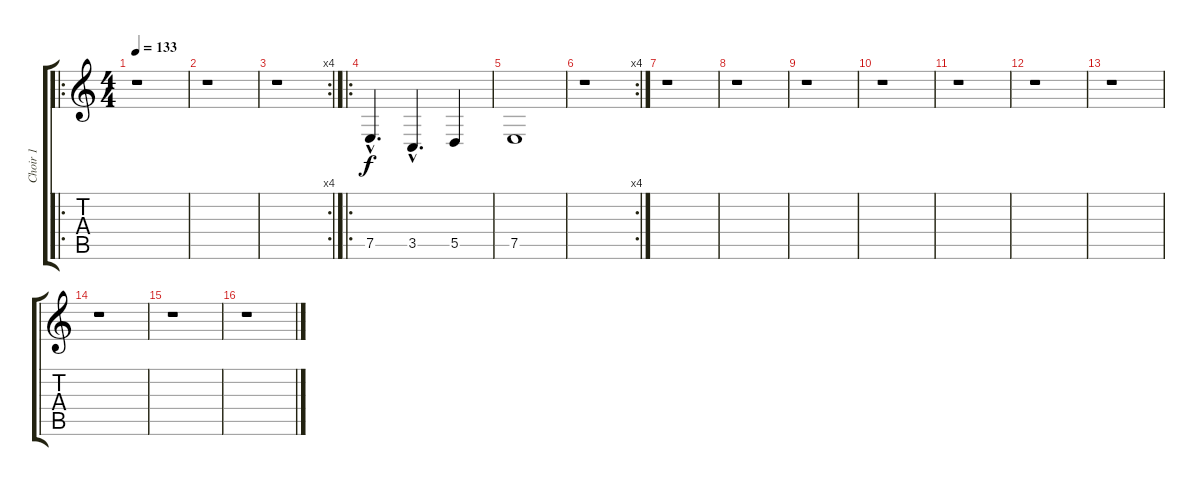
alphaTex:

\track ("Choir 1" "Choir 1") {instrument pad4choir}
\staff {score tabs}
\tuning (E4 B3 G3 D3 A2 E2) {hide}
\ro
\ts (4 4)
\tempo 133
\clef g2
\ks c
r.1{dy f instrument pad4choir} |
r.1 |
\rc 4
r.1 |
\ro
7.5{hac}.4{d} 3.5{hac}.4{d} 5.5.4 |
7.5.1 |
\rc 4
r.1 |
r.1 |
r.1 |
r.1 |
r.1 |
r.1 |
r.1 |
r.1 |
r.1 |
r.1 |
r.1
